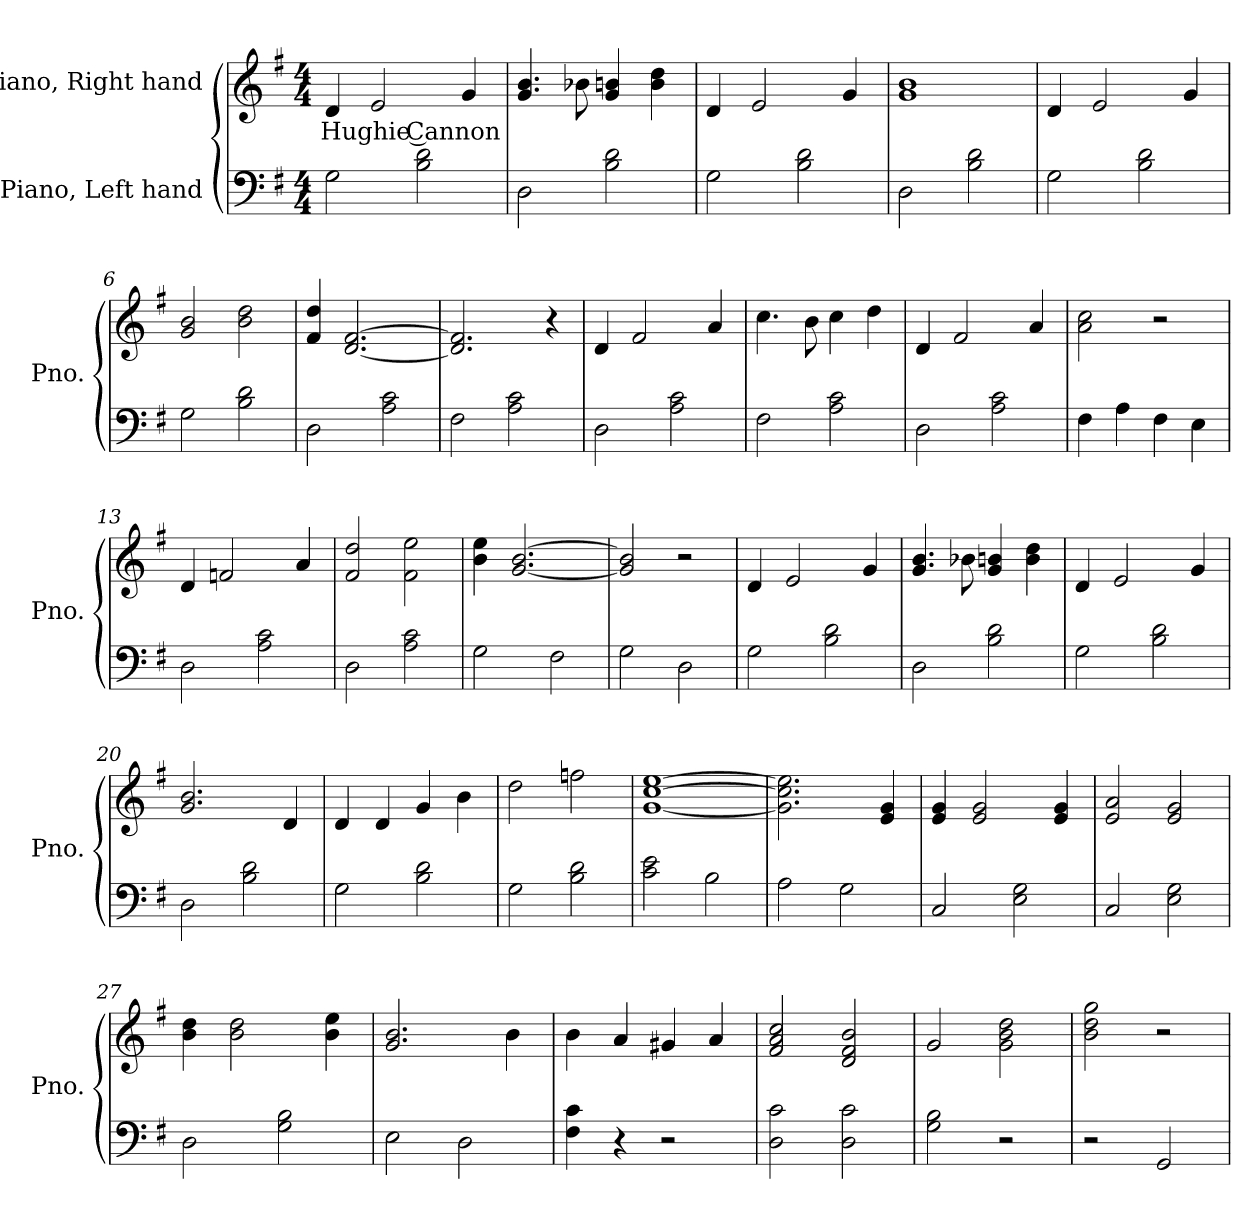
**kern	**kern	**text
*part2	*part1	*part1
*staff2	*staff1	*staff1
*I"Piano, Left hand	*I"Piano, Right hand	*
*I'Pno.	*I'Pno.	*
*clefF4	*clefG2	*
*k[f#]	*k[f#]	*
*M4/4	*M4/4	*
*MM120	*MM120	*
=1	=1	=1
!	!	!LO:LY:b
2G\	4d/	Hughie Cannon
.	2e/	.
2B\ 2d\	.	.
.	4g/	.
=2	=2	=2
2D\	4.g/ 4.b/	.
.	8b-X\	.
2B\ 2d\	4g/ 4bn/	.
.	4b\ 4dd\	.
=3	=3	=3
2G\	4d/	.
.	2e/	.
2B\ 2d\	.	.
.	4g/	.
=4	=4	=4
2D\	1g 1b	.
2B\ 2d\	.	.
=5	=5	=5
2G\	4d/	.
.	2e/	.
2B\ 2d\	.	.
.	4g/	.
=6	=6	=6
2G\	2g/ 2b/	.
2B\ 2d\	2b\ 2dd\	.
=7	=7	=7
2D\	4f#/ 4dd/	.
.	[2.d/ [2.f#/	.
2A\ 2c\	.	.
!!LO:LB:g=z
=8	=8	=8
2F#\	2.d/] 2.f#/]	.
2A\ 2c\	.	.
.	4r	.
=9	=9	=9
2D\	4d/	.
.	2f#/	.
2A\ 2c\	.	.
.	4a/	.
=10	=10	=10
2F#\	4.cc\	.
.	8b\	.
2A\ 2c\	4cc\	.
.	4dd\	.
=11	=11	=11
2D\	4d/	.
.	2f#/	.
2A\ 2c\	.	.
.	4a/	.
=12	=12	=12
4F#\	2a\ 2cc\	.
4A\	.	.
4F#\	2r	.
4E\	.	.
=13	=13	=13
2D\	4d/	.
.	2fn/	.
2A\ 2c\	.	.
.	4a/	.
=14	=14	=14
2D\	2f#/ 2dd/	.
2A\ 2c\	2f#\ 2ee\	.
=15	=15	=15
2G\	4b\ 4ee\	.
.	[2.g/ [2.b/	.
2F#\	.	.
=16	=16	=16
2G\	2g/] 2b/]	.
2D\	2r	.
=17	=17	=17
2G\	4d/	.
.	2e/	.
2B\ 2d\	.	.
.	4g/	.
!!LO:LB:g=z
=18	=18	=18
2D\	4.g/ 4.b/	.
.	8b-X\	.
2B\ 2d\	4g/ 4bn/	.
.	4b\ 4dd\	.
=19	=19	=19
2G\	4d/	.
.	2e/	.
2B\ 2d\	.	.
.	4g/	.
=20	=20	=20
2D\	2.g/ 2.b/	.
2B\ 2d\	.	.
.	4d/	.
=21	=21	=21
2G\	4d/	.
.	4d/	.
2B\ 2d\	4g/	.
.	4b\	.
=22	=22	=22
2G\	2dd\	.
2B\ 2d\	2ffn\	.
=23	=23	=23
2c\ 2e\	[1g [1cc [1ee	.
2B\	.	.
=24	=24	=24
2A\	2.g\] 2.cc\] 2.ee\]	.
2G\	.	.
.	4e/ 4g/	.
=25	=25	=25
2C/	4e/ 4g/	.
.	2e/ 2g/	.
2E\ 2G\	.	.
.	4e/ 4g/	.
=26	=26	=26
2C/	2e/ 2a/	.
2E\ 2G\	2e/ 2g/	.
=27	=27	=27
2D\	4b\ 4dd\	.
.	2b\ 2dd\	.
2G\ 2B\	.	.
.	4b\ 4ee\	.
!!LO:LB:g=z
=28	=28	=28
2E\	2.g/ 2.b/	.
2D\	.	.
.	4b\	.
=29	=29	=29
4F#\ 4c\	4b\	.
4r	4a/	.
2r	4g#X/	.
.	4a/	.
=30	=30	=30
2D\ 2c\	2f#/ 2a/ 2cc/	.
2D\ 2c\	2d/ 2f#/ 2b/	.
=31	=31	=31
2G\ 2B\	2g/	.
2r	2g\ 2b\ 2dd\	.
=32	=32	=32
2r	2b\ 2dd\ 2gg\	.
2GG/	2r	.
=	=	=
*-	*-	*-
